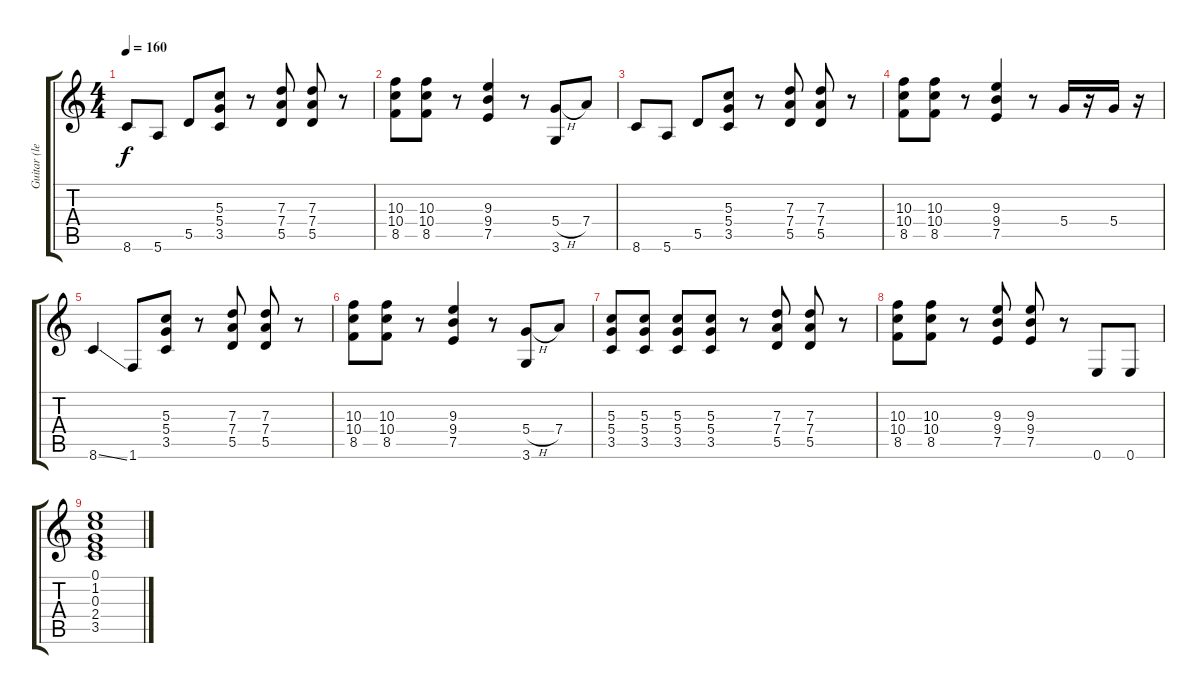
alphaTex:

\track ("Guitar (lead)" "Guitar (le") {instrument electricguitarclean}
\staff {score tabs}
\tuning (E4 B3 G3 D3 A2 E2) {hide}
\ts (4 4)
\tempo 160
\clef g2
\ks c
8.6.8{dy f volume 16} 5.6.8 5.5.8 (5.3 5.4 3.5).8 r.8 (7.3 7.4 5.5).8 (7.3 7.4 5.5).8 r.8 |
(10.3 10.4 8.5).8 (10.3 10.4 8.5).8 r.8 (9.3 9.4 7.5).4 r.8 (5.4{h} 3.6).8 7.4.8 |
8.6.8 5.6.8 5.5.8 (5.3 5.4 3.5).8 r.8 (7.3 7.4 5.5).8 (7.3 7.4 5.5).8 r.8 |
(10.3 10.4 8.5).8 (10.3 10.4 8.5).8 r.8 (9.3 9.4 7.5).4 r.8 5.4.16 r.16 5.4.16 r.16 |
8.6{ss}.4 1.6.8 (5.3 5.4 3.5).8 r.8 (7.3 7.4 5.5).8 (7.3 7.4 5.5).8 r.8 |
(10.3 10.4 8.5).8 (10.3 10.4 8.5).8 r.8 (9.3 9.4 7.5).4 r.8 (5.4{h} 3.6).8 7.4.8 |
(5.3 5.4 3.5).8 (5.3 5.4 3.5).8 (5.3 5.4 3.5).8 (5.3 5.4 3.5).8 r.8 (7.3 7.4 5.5).8 (7.3 7.4 5.5).8 r.8 |
(10.3 10.4 8.5).8 (10.3 10.4 8.5).8 r.8 (9.3 9.4 7.5).8 (9.3 9.4 7.5).8 r.8 0.6.8 0.6.8 |
(0.1 1.2 0.3 2.4 3.5).1{instrument electricguitarclean}
